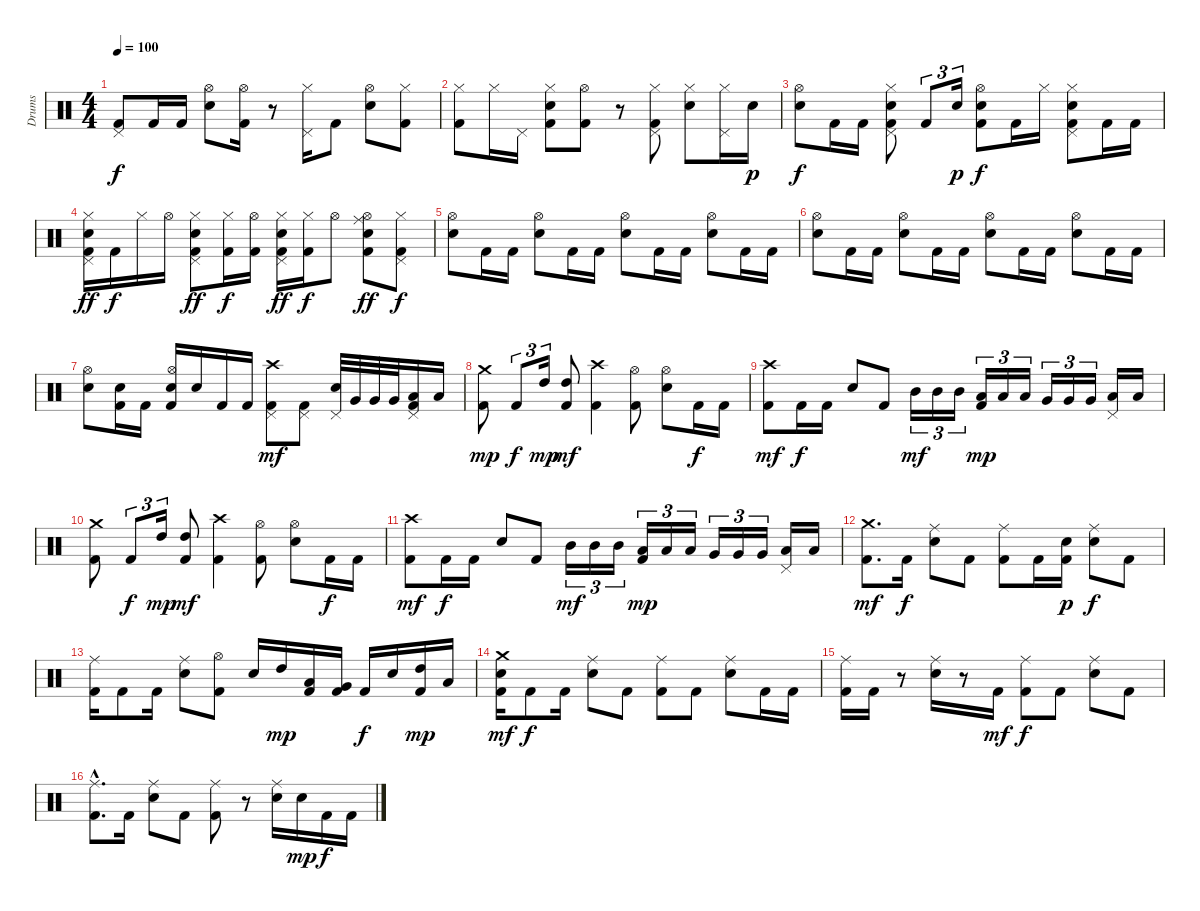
\track ("Drums" "Drums") {instrument percussion}
\staff {score}
\articulation defaults
\ts (4 4)
\tempo 100
\clef neutral
\ks c
("Pedal Hi-Hat (hit)" "Kick (hit) 2").8{dy f} "Kick (hit) 2".16 "Kick (hit) 2".16 ("Hi-Hat (open)" "Electric Snare (hit)").8 ("Kick (hit) 2" "Hi-Hat (open)").16 r.8 ("Hi-Hat (closed)" "Pedal Hi-Hat (hit)").16 "Kick (hit) 2".8 ("Hi-Hat (open)" "Electric Snare (hit)").8 ("Hi-Hat (closed)" "Kick (hit) 2").8 |
("Kick (hit) 2" "Hi-Hat (closed)").8 "Hi-Hat (closed)".16 "Pedal Hi-Hat (hit)".16 ("Hi-Hat (closed)" "Kick (hit) 2" "Electric Snare (hit)").8 ("Kick (hit) 2" "Hi-Hat (open)").8 r.8 ("Pedal Hi-Hat (hit)" "Hi-Hat (closed)" "Kick (hit) 2").8 ("Hi-Hat (closed)" "Electric Snare (hit)").8 ("Pedal Hi-Hat (hit)" "Hi-Hat (closed)").16 "Electric Snare (hit)".16{dy p} |
("Hi-Hat (open)" "Electric Snare (hit)").8{dy f} "Kick (hit) 2".16 "Kick (hit) 2".16 ("Kick (hit) 2" "Hi-Hat (closed)" "Pedal Hi-Hat (hit)" "Electric Snare (hit)").8 "Kick (hit) 2".8{tu (3 2)} "Electric Snare (hit)".16{tu (3 2) dy p} ("Kick (hit) 2" "Hi-Hat (open)" "Electric Snare (hit)").8{dy f} "Kick (hit) 2".16 "Hi-Hat (closed)".16 ("Kick (hit) 2" "Pedal Hi-Hat (hit)" "Hi-Hat (closed)" "Electric Snare (hit)").8 "Kick (hit) 2".16 "Kick (hit) 2".16 |
("Kick (hit) 2" "Pedal Hi-Hat (hit)" "Hi-Hat (closed)" "Electric Snare (hit)").16{dy ff} "Kick (hit) 2".16{dy f} "Hi-Hat (closed)".16 "Hi-Hat (open)".16 ("Kick (hit) 2" "Pedal Hi-Hat (hit)" "Hi-Hat (closed)" "Electric Snare (hit)").8{dy ff} ("Hi-Hat (closed)" "Kick (hit) 2").16{dy f} ("Hi-Hat (open)" "Kick (hit) 2").16 ("Kick (hit) 2" "Pedal Hi-Hat (hit)" "Hi-Hat (closed)" "Electric Snare (hit)").16{dy ff} ("Hi-Hat (closed)" "Kick (hit) 2").16{dy f} "Hi-Hat (open)".8 ("Kick (hit) 2" "Ride (middle)" "Electric Snare (hit)" "Hi-Hat (open)").8{dy ff} ("Pedal Hi-Hat (hit)" "Hi-Hat (closed)" "Kick (hit) 2").8{dy f} |
("Hi-Hat (open)" "Electric Snare (hit)").8 "Kick (hit) 2".16 "Kick (hit) 2".16 ("Hi-Hat (open)" "Electric Snare (hit)").8 "Kick (hit) 2".16 "Kick (hit) 2".16 ("Hi-Hat (open)" "Electric Snare (hit)").8 "Kick (hit) 2".16 "Kick (hit) 2".16 ("Hi-Hat (open)" "Electric Snare (hit)").8 "Kick (hit) 2".16 "Kick (hit) 2".16 |
("Hi-Hat (open)" "Electric Snare (hit)").8 "Kick (hit) 2".16 "Kick (hit) 2".16 ("Hi-Hat (open)" "Electric Snare (hit)").8 "Kick (hit) 2".16 "Kick (hit) 2".16 ("Hi-Hat (open)" "Electric Snare (hit)").8 "Kick (hit) 2".16 "Kick (hit) 2".16 ("Hi-Hat (open)" "Electric Snare (hit)").8 "Kick (hit) 2".16 "Kick (hit) 2".16 |
("Hi-Hat (open)" "Electric Snare (hit)").8 ("Kick (hit) 2" "Electric Snare (hit)").16 "Kick (hit) 2".16 ("Kick (hit) 2" "Hi-Hat (open)" "Electric Snare (hit)").16 "Electric Snare (hit)".16 "Kick (hit) 2".16 "Kick (hit) 2".16 ("Pedal Hi-Hat (hit)" "Kick (hit) 2" "Crash high (hit)").8{dy mf} ("Pedal Hi-Hat (hit)" "Kick (hit) 2").8 ("Pedal Hi-Hat (hit)" "Electric Snare (hit)").32 "Very Low Tom (hit)".32 "Very Low Tom (hit)".32 "Very Low Tom (hit)".32 ("Pedal Hi-Hat (hit)" "Kick (hit) 2" "Low Floor Tom (hit)").16 "Low Floor Tom (hit)".16 |
("Kick (hit) 2" "Crash medium (hit)").8{dy mp} "Kick (hit) 2".8{tu (3 2) dy f} "High Tom (hit)".16{tu (3 2) dy mp} ("Kick (hit) 2" "High Tom (hit)").8{dy mf} ("Crash high (hit)" "Kick (hit) 2").4 ("Kick (hit) 2" "Hi-Hat (open)").8 ("Electric Snare (hit)" "Hi-Hat (open)").8 "Kick (hit) 2".16{dy f} "Kick (hit) 2".16 |
("Kick (hit) 2" "Crash high (hit)").8{dy mf} "Kick (hit) 2".16{dy f} "Kick (hit) 2".16 "Electric Snare (hit)".8 "Kick (hit) 2".8 "Mid Tom (hit)".16{tu (3 2) dy mf} "Mid Tom (hit)".16{tu (3 2)} "Mid Tom (hit)".16{tu (3 2)} ("Kick (hit) 2" "Low Tom (hit)").16{tu (3 2) dy mp} "Low Tom (hit)".16{tu (3 2)} "Low Tom (hit)".16{tu (3 2)} "Very Low Tom (hit)".16{tu (3 2)} "Very Low Tom (hit)".16{tu (3 2)} "Very Low Tom (hit)".16{tu (3 2)} ("Pedal Hi-Hat (hit)" "Low Floor Tom (hit)").16 "Low Floor Tom (hit)".16 |
("Kick (hit) 2" "Crash medium (hit)").8 "Kick (hit) 2".8{tu (3 2) dy f} "High Tom (hit)".16{tu (3 2) dy mp} ("Kick (hit) 2" "High Tom (hit)").8{dy mf} ("Crash high (hit)" "Kick (hit) 2").4 ("Kick (hit) 2" "Hi-Hat (open)").8 ("Electric Snare (hit)" "Hi-Hat (open)").8 "Kick (hit) 2".16{dy f} "Kick (hit) 2".16 |
("Kick (hit) 2" "Crash high (hit)").8{dy mf} "Kick (hit) 2".16{dy f} "Kick (hit) 2".16 "Electric Snare (hit)".8 "Kick (hit) 2".8 "Mid Tom (hit)".16{tu (3 2) dy mf} "Mid Tom (hit)".16{tu (3 2)} "Mid Tom (hit)".16{tu (3 2)} ("Kick (hit) 2" "Low Tom (hit)").16{tu (3 2) dy mp} "Low Tom (hit)".16{tu (3 2)} "Low Tom (hit)".16{tu (3 2)} "Very Low Tom (hit)".16{tu (3 2)} "Very Low Tom (hit)".16{tu (3 2)} "Very Low Tom (hit)".16{tu (3 2)} ("Pedal Hi-Hat (hit)" "Low Floor Tom (hit)").16 "Low Floor Tom (hit)".16 |
("Crash medium (hit)" "Kick (hit) 2").8{d dy mf} "Kick (hit) 2".16{dy f} ("Ride (middle)" "Electric Snare (hit)").8 "Kick (hit) 2".8 ("Kick (hit) 2" "Ride (middle)").8 "Kick (hit) 2".16 ("Kick (hit) 2" "Electric Snare (hit)").16{dy p} ("Ride (middle)" "Electric Snare (hit)").8{dy f} "Kick (hit) 2".8 |
("Ride (middle)" "Kick (hit) 2").16 "Kick (hit) 2".8 "Kick (hit) 2".16 ("Ride (middle)" "Electric Snare (hit)").8 ("Kick (hit) 2" "Hi-Hat (open)").8 "Electric Snare (hit)".16 "High Tom (hit)".16{dy mp} ("Low Tom (hit)" "Kick (hit) 2").16 ("Very Low Tom (hit)" "Kick (hit) 2").16 "Kick (hit) 2".16{dy f} "Electric Snare (hit)".16 ("Kick (hit) 2" "High Tom (hit)").16{dy mp} "Low Tom (hit)".16 |
("Kick (hit) 2" "Electric Snare (hit)" "Crash medium (hit)").16{dy mf} "Kick (hit) 2".8{dy f} "Kick (hit) 2".16 ("Ride (middle)" "Electric Snare (hit)").8 "Kick (hit) 2".8 ("Kick (hit) 2" "Ride (middle)").8 "Kick (hit) 2".8 ("Electric Snare (hit)" "Ride (middle)").8 "Kick (hit) 2".16 "Kick (hit) 2".16 |
("Ride (middle)" "Kick (hit) 2").16 "Kick (hit) 2".16 r.8 ("Ride (middle)" "Electric Snare (hit)").16 r.8 "Kick (hit) 2".16{dy mf} ("Kick (hit) 2" "Ride (middle)").8{dy f} "Kick (hit) 2".8 ("Electric Snare (hit)" "Ride (middle)").8 "Kick (hit) 2".8 |
("Kick (hit) 2"{hac} "Ride (middle)"{hac}).8{d} "Kick (hit) 2".16 ("Electric Snare (hit)" "Ride (middle)").8 "Kick (hit) 2".8 ("Kick (hit) 2" "Ride (middle)").8 r.8 ("Electric Snare (hit)" "Ride (middle)").16 "Electric Snare (hit)".16{dy mp} "Kick (hit) 2".16{dy f} "Kick (hit) 2".16
